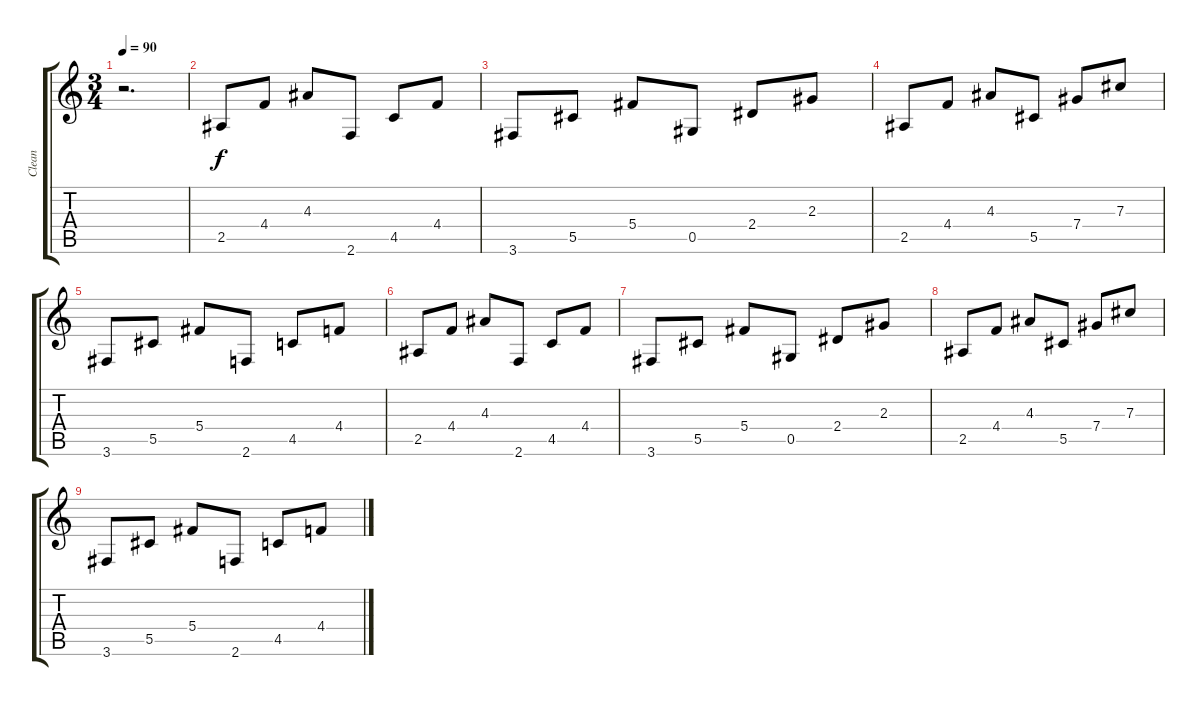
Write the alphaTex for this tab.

\track ("Clean" "Clean") {instrument acousticguitarsteel}
\staff {score tabs}
\tuning (Eb4 Bb3 Gb3 Db3 Ab2 Eb2) {hide}
\ts (3 4)
\tempo 90
\clef g2
\ks c
r.2{d dy f} |
2.5.8 4.4.8 4.3.8 2.6.8 4.5.8 4.4.8 |
3.6.8 5.5.8 5.4.8 0.5.8 2.4.8 2.3.8 |
2.5.8 4.4.8 4.3.8 5.5.8 7.4.8 7.3.8 |
3.6.8 5.5.8 5.4.8 2.6.8 4.5.8 4.4.8 |
2.5.8 4.4.8 4.3.8 2.6.8 4.5.8 4.4.8 |
3.6.8 5.5.8 5.4.8 0.5.8 2.4.8 2.3.8 |
2.5.8 4.4.8 4.3.8 5.5.8 7.4.8 7.3.8 |
3.6.8 5.5.8 5.4.8 2.6.8 4.5.8 4.4.8
